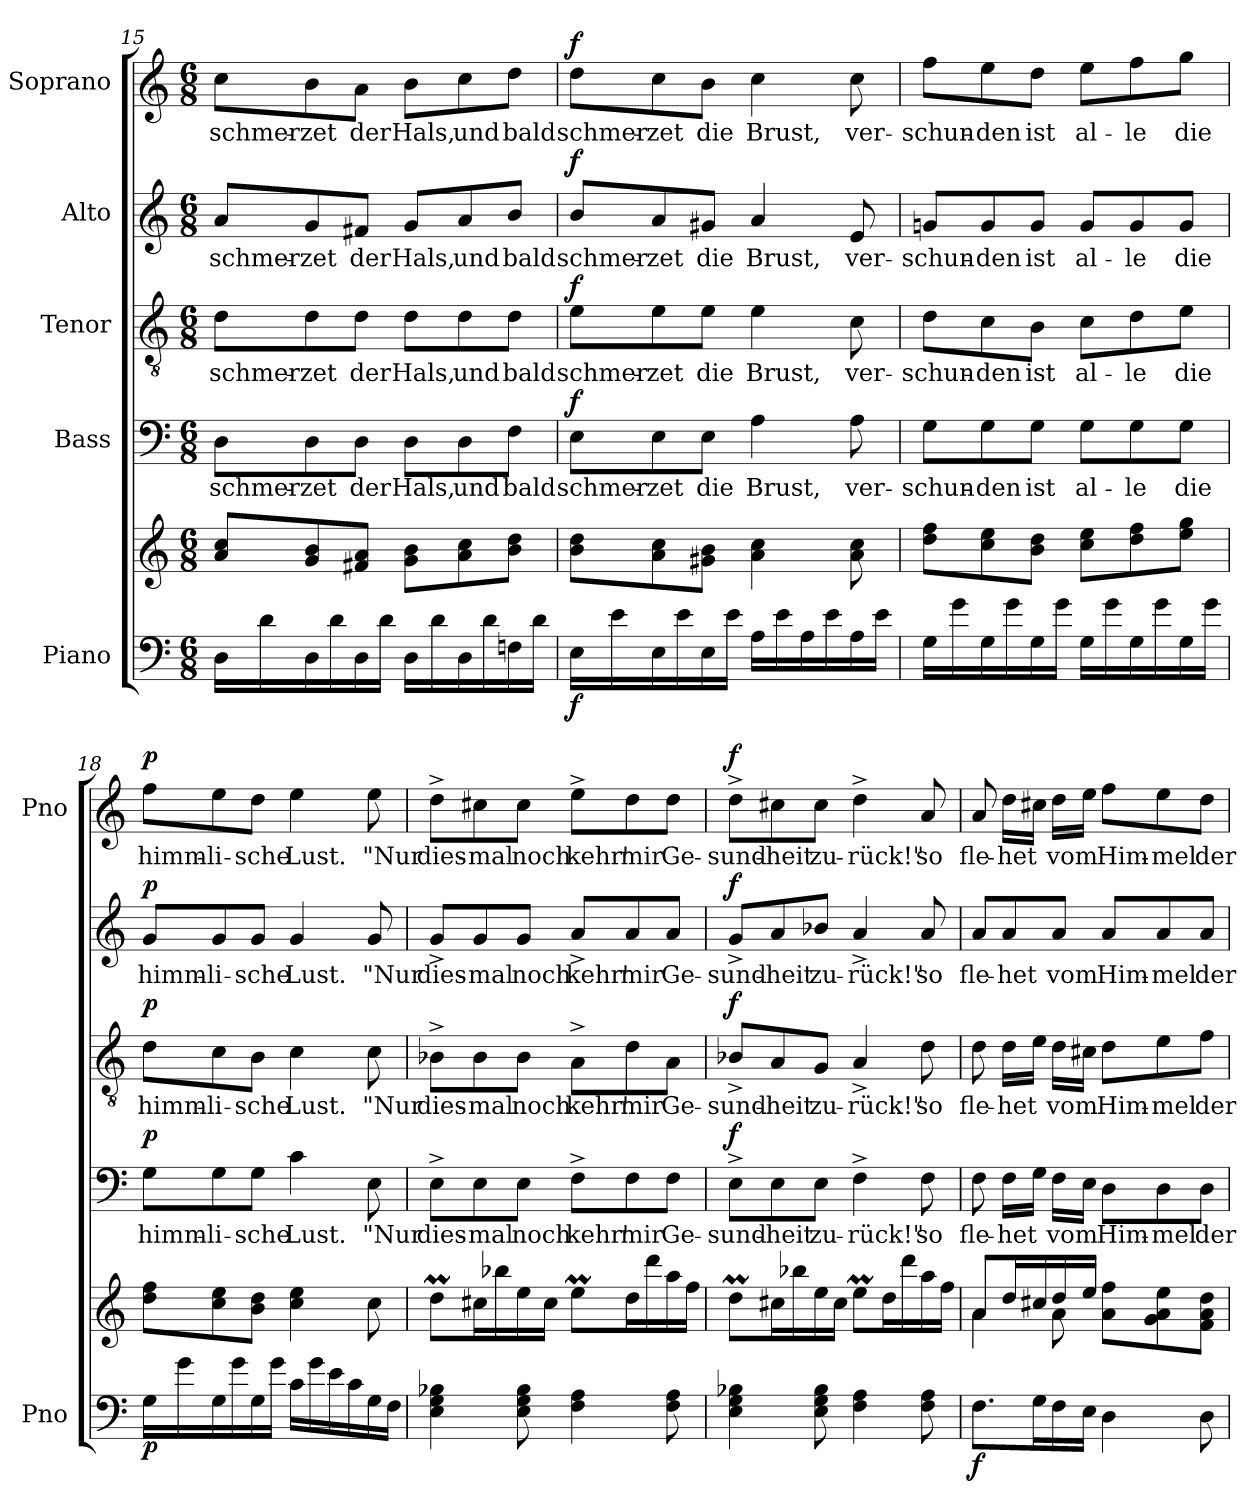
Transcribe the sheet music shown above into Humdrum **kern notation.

**kern	**kern	**dynam	**kern	**text	**dynam	**kern	**text	**dynam	**kern	**text	**dynam	**kern	**text	**dynam
*part5	*part5	*part5	*part4	*part4	*part4	*part3	*part3	*part3	*part2	*part2	*part2	*part1	*part1	*part1
*staff6	*staff5	*staff5/6	*staff4	*staff4	*staff4	*staff3	*staff3	*staff3	*staff2	*staff2	*staff2	*staff1	*staff1	*staff1
*I"Piano	*	*	*I"Bass	*	*	*I"Tenor	*	*	*I"Alto	*	*	*I"Soprano	*	*
*I'Pno	*	*	*	*	*	*	*	*	*	*	*	*I'Pno	*	*
!!LO:PB:g=z
*clefF4	*clefG2	*	*clefF4	*	*	*clefGv2	*	*	*clefG2	*	*	*clefG2	*	*
*k[]	*k[]	*	*k[]	*	*	*k[]	*	*	*k[]	*	*	*k[]	*	*
*M6/8	*M6/8	*	*M6/8	*	*	*M6/8	*	*	*M6/8	*	*	*M6/8	*	*
=15	=15	=15	=15	=15	=15	=15	=15	=15	=15	=15	=15	=15	=15	=15
!	!	!	!	!LO:LY:b	!	!	!LO:LY:b	!	!	!LO:LY:b	!	!	!LO:LY:b	!
16D\LL	8a/ 8cc/L	.	8D\L	schmer-	.	8d\L	schmer-	.	8a/L	schmer-	.	8cc\L	schmer-	.
16d\	.	.	.	.	.	.	.	.	.	.	.	.	.	.
!	!	!	!	!LO:LY:b	!	!	!LO:LY:b	!	!	!LO:LY:b	!	!	!LO:LY:b	!
16D\	8g/ 8b/	.	8D\	-zet	.	8d\	-zet	.	8g/	-zet	.	8b\	-zet	.
16d\	.	.	.	.	.	.	.	.	.	.	.	.	.	.
!	!	!	!	!LO:LY:b	!	!	!LO:LY:b	!	!	!LO:LY:b	!	!	!LO:LY:b	!
16D\	8f#X/ 8a/J	.	8D\J	der	.	8d\J	der	.	8f#X/J	der	.	8a\J	der	.
16d\JJ	.	.	.	.	.	.	.	.	.	.	.	.	.	.
!	!	!	!	!LO:LY:b	!	!	!LO:LY:b	!	!	!LO:LY:b	!	!	!LO:LY:b	!
16D\LL	8g\ 8b\L	.	8D\L	Hals,	.	8d\L	Hals,	.	8g/L	Hals,	.	8b\L	Hals,	.
16d\	.	.	.	.	.	.	.	.	.	.	.	.	.	.
!	!	!	!	!LO:LY:b	!	!	!LO:LY:b	!	!	!LO:LY:b	!	!	!LO:LY:b	!
16D\	8a\ 8cc\	.	8D\	und	.	8d\	und	.	8a/	und	.	8cc\	und	.
16d\	.	.	.	.	.	.	.	.	.	.	.	.	.	.
!	!	!	!	!LO:LY:b	!	!	!LO:LY:b	!	!	!LO:LY:b	!	!	!LO:LY:b	!
16Fn\	8b\ 8dd\J	.	8F\J	bald	.	8d\J	bald	.	8b/J	bald	.	8dd\J	bald	.
16d\JJ	.	.	.	.	.	.	.	.	.	.	.	.	.	.
=16	=16	=16	=16	=16	=16	=16	=16	=16	=16	=16	=16	=16	=16	=16
!	!	!LO:DY:b=2	!	!LO:LY:b	!LO:DY:b	!	!LO:LY:b	!LO:DY:b	!	!LO:LY:b	!LO:DY:b	!	!LO:LY:b	!LO:DY:b
16E\LL	8b\ 8dd\L	f	8E\L	schmer-	f	8e\L	schmer-	f	8b/L	schmer-	f	8dd\L	schmer-	f
16e\	.	.	.	.	.	.	.	.	.	.	.	.	.	.
!	!	!	!	!LO:LY:b	!	!	!LO:LY:b	!	!	!LO:LY:b	!	!	!LO:LY:b	!
16E\	8a\ 8cc\	.	8E\	-zet	.	8e\	-zet	.	8a/	-zet	.	8cc\	-zet	.
16e\	.	.	.	.	.	.	.	.	.	.	.	.	.	.
!	!	!	!	!LO:LY:b	!	!	!LO:LY:b	!	!	!LO:LY:b	!	!	!LO:LY:b	!
16E\	8g#X\ 8b\J	.	8E\J	die	.	8e\J	die	.	8g#X/J	die	.	8b\J	die	.
16e\JJ	.	.	.	.	.	.	.	.	.	.	.	.	.	.
!	!	!	!	!LO:LY:b	!	!	!LO:LY:b	!	!	!LO:LY:b	!	!	!LO:LY:b	!
16A\LL	4a\ 4cc\	.	4A\	Brust,	.	4e\	Brust,	.	4a/	Brust,	.	4cc\	Brust,	.
16e\	.	.	.	.	.	.	.	.	.	.	.	.	.	.
16A\	.	.	.	.	.	.	.	.	.	.	.	.	.	.
16e\	.	.	.	.	.	.	.	.	.	.	.	.	.	.
!	!	!	!	!LO:LY:b	!	!	!LO:LY:b	!	!	!LO:LY:b	!	!	!LO:LY:b	!
16A\	8a\ 8cc\	.	8A\	ver-	.	8c\	ver-	.	8e/	ver-	.	8cc\	ver-	.
16e\JJ	.	.	.	.	.	.	.	.	.	.	.	.	.	.
=17	=17	=17	=17	=17	=17	=17	=17	=17	=17	=17	=17	=17	=17	=17
!	!	!	!	!LO:LY:b	!	!	!LO:LY:b	!	!	!LO:LY:b	!	!	!LO:LY:b	!
16G\LL	8dd\ 8ff\L	.	8G\L	-schun-	.	8d\L	-schun-	.	8gn/L	-schun-	.	8ff\L	-schun-	.
16g\	.	.	.	.	.	.	.	.	.	.	.	.	.	.
!	!	!	!	!LO:LY:b	!	!	!LO:LY:b	!	!	!LO:LY:b	!	!	!LO:LY:b	!
16G\	8cc\ 8ee\	.	8G\	-den	.	8c\	-den	.	8g/	-den	.	8ee\	-den	.
16g\	.	.	.	.	.	.	.	.	.	.	.	.	.	.
!	!	!	!	!LO:LY:b	!	!	!LO:LY:b	!	!	!LO:LY:b	!	!	!LO:LY:b	!
16G\	8b\ 8dd\J	.	8G\J	ist	.	8B\J	ist	.	8g/J	ist	.	8dd\J	ist	.
16g\JJ	.	.	.	.	.	.	.	.	.	.	.	.	.	.
!	!	!	!	!LO:LY:b	!	!	!LO:LY:b	!	!	!LO:LY:b	!	!	!LO:LY:b	!
16G\LL	8cc\ 8ee\L	.	8G\L	al-	.	8c\L	al-	.	8g/L	al-	.	8ee\L	al-	.
16g\	.	.	.	.	.	.	.	.	.	.	.	.	.	.
!	!	!	!	!LO:LY:b	!	!	!LO:LY:b	!	!	!LO:LY:b	!	!	!LO:LY:b	!
16G\	8dd\ 8ff\	.	8G\	-le	.	8d\	-le	.	8g/	-le	.	8ff\	-le	.
16g\	.	.	.	.	.	.	.	.	.	.	.	.	.	.
!	!	!	!	!LO:LY:b	!	!	!LO:LY:b	!	!	!LO:LY:b	!	!	!LO:LY:b	!
16G\	8ee\ 8gg\J	.	8G\J	die	.	8e\J	die	.	8g/J	die	.	8gg\J	die	.
16g\JJ	.	.	.	.	.	.	.	.	.	.	.	.	.	.
!!LO:PB:g=z
=18	=18	=18	=18	=18	=18	=18	=18	=18	=18	=18	=18	=18	=18	=18
!	!	!LO:DY:b=2	!	!LO:LY:b	!LO:DY:b	!	!LO:LY:b	!LO:DY:b	!	!LO:LY:b	!LO:DY:b	!	!LO:LY:b	!LO:DY:b
16G\LL	8dd\ 8ff\L	p	8G\L	himm-	p	8d\L	himm-	p	8g/L	himm-	p	8ff\L	himm-	p
16g\	.	.	.	.	.	.	.	.	.	.	.	.	.	.
!	!	!	!	!LO:LY:b	!	!	!LO:LY:b	!	!	!LO:LY:b	!	!	!LO:LY:b	!
16G\	8cc\ 8ee\	.	8G\	-li-	.	8c\	-li-	.	8g/	-li-	.	8ee\	-li-	.
16g\	.	.	.	.	.	.	.	.	.	.	.	.	.	.
!	!	!	!	!LO:LY:b	!	!	!LO:LY:b	!	!	!LO:LY:b	!	!	!LO:LY:b	!
16G\	8b\ 8dd\J	.	8G\J	-sche	.	8B\J	-sche	.	8g/J	-sche	.	8dd\J	-sche	.
16g\JJ	.	.	.	.	.	.	.	.	.	.	.	.	.	.
!	!	!	!	!LO:LY:b	!	!	!LO:LY:b	!	!	!LO:LY:b	!	!	!LO:LY:b	!
16c\LL	4cc\ 4ee\	.	4c\	Lust.	.	4c\	Lust.	.	4g/	Lust.	.	4ee\	Lust.	.
16g\	.	.	.	.	.	.	.	.	.	.	.	.	.	.
16e\	.	.	.	.	.	.	.	.	.	.	.	.	.	.
16c\	.	.	.	.	.	.	.	.	.	.	.	.	.	.
!	!	!	!	!LO:LY:b	!	!	!LO:LY:b	!	!	!LO:LY:b	!	!	!LO:LY:b	!
16G\	8cc\	.	8E\	"Nur	.	8c\	"Nur	.	8g/	"Nur	.	8ee\	"Nur	.
16F\JJ	.	.	.	.	.	.	.	.	.	.	.	.	.	.
=19	=19	=19	=19	=19	=19	=19	=19	=19	=19	=19	=19	=19	=19	=19
!	!	!	!	!LO:LY:b	!	!	!LO:LY:b	!	!	!LO:LY:b	!	!	!LO:LY:b	!
4E\ 4G\ 4B-X\	8ddM\L	.	8E^\L	dies-	.	8B-X^\L	dies-	.	8g^/L	dies-	.	8dd^\L	dies-	.
!	!	!	!	!LO:LY:b	!	!	!LO:LY:b	!	!	!LO:LY:b	!	!	!LO:LY:b	!
.	16cc#X\L	.	8E\	-mal	.	8B-\	-mal	.	8g/	-mal	.	8cc#X\	-mal	.
.	16bb-X\	.	.	.	.	.	.	.	.	.	.	.	.	.
!	!	!	!	!LO:LY:b	!	!	!LO:LY:b	!	!	!LO:LY:b	!	!	!LO:LY:b	!
8E\ 8G\ 8B-\	16ee\	.	8E\J	noch	.	8B-\J	noch	.	8g/J	noch	.	8cc#\J	noch	.
.	16cc#\JJ	.	.	.	.	.	.	.	.	.	.	.	.	.
!	!	!	!	!LO:LY:b	!	!	!LO:LY:b	!	!	!LO:LY:b	!	!	!LO:LY:b	!
4F\ 4A\	8eem\L	.	8F^\L	kehr'	.	8A^\L	kehr'	.	8a^/L	kehr'	.	8ee^\L	kehr'	.
!	!	!	!	!LO:LY:b	!	!	!LO:LY:b	!	!	!LO:LY:b	!	!	!LO:LY:b	!
.	16dd\L	.	8F\	mir	.	8d\	mir	.	8a/	mir	.	8dd\	mir	.
.	16ddd\	.	.	.	.	.	.	.	.	.	.	.	.	.
!	!	!	!	!LO:LY:b	!	!	!LO:LY:b	!	!	!LO:LY:b	!	!	!LO:LY:b	!
8F\ 8A\	16aa\	.	8F\J	Ge-	.	8A\J	Ge-	.	8a/J	Ge-	.	8dd\J	Ge-	.
.	16ff\JJ	.	.	.	.	.	.	.	.	.	.	.	.	.
=20	=20	=20	=20	=20	=20	=20	=20	=20	=20	=20	=20	=20	=20	=20
!	!	!	!	!LO:LY:b	!LO:DY:b	!	!LO:LY:b	!LO:DY:b	!	!LO:LY:b	!LO:DY:b	!	!LO:LY:b	!LO:DY:b
4E\ 4G\ 4B-X\	8ddM\L	.	8E^\L	-sund-	f	8B-X^/L	-sund-	f	8g^/L	-sund-	f	8dd^\L	-sund-	f
!	!	!	!	!LO:LY:b	!	!	!LO:LY:b	!	!	!LO:LY:b	!	!	!LO:LY:b	!
.	16cc#X\L	.	8E\	-heit	.	8A/	-heit	.	8a/	-heit	.	8cc#X\	-heit	.
.	16bb-X\	.	.	.	.	.	.	.	.	.	.	.	.	.
!	!	!	!	!LO:LY:b	!	!	!LO:LY:b	!	!	!LO:LY:b	!	!	!LO:LY:b	!
8E\ 8G\ 8B-\	16ee\	.	8E\J	zu-	.	8G/J	zu-	.	8b-X/J	zu-	.	8cc#\J	zu-	.
.	16cc#\JJ	.	.	.	.	.	.	.	.	.	.	.	.	.
!	!	!	!	!LO:LY:b	!	!	!LO:LY:b	!	!	!LO:LY:b	!	!	!LO:LY:b	!
4F\ 4A\	8eem\L	.	4F^\	-rück!"	.	4A^/	-rück!"	.	4a^/	-rück!"	.	4dd^\	-rück!"	.
.	16dd\L	.	.	.	.	.	.	.	.	.	.	.	.	.
.	16ddd\	.	.	.	.	.	.	.	.	.	.	.	.	.
!	!	!	!	!LO:LY:b	!	!	!LO:LY:b	!	!	!LO:LY:b	!	!	!LO:LY:b	!
8F\ 8A\	16aa\	.	8F\	so	.	8d\	so	.	8a/	so	.	8a/	so	.
.	16ff\JJ	.	.	.	.	.	.	.	.	.	.	.	.	.
!!LO:PB:g=z
=21	=21	=21	=21	=21	=21	=21	=21	=21	=21	=21	=21	=21	=21	=21
*	*^	*	*	*	*	*	*	*	*	*	*	*	*	*
!	!	!	!LO:DY:b=2	!	!LO:LY:b	!	!	!LO:LY:b	!	!	!LO:LY:b	!	!	!LO:LY:b	!
8.F\L	8a/L	4a\	f	8F\	fle-	.	8d\	fle-	.	8a/L	fle-	.	8a/	fle-	.
!	!	!	!	!	!LO:LY:b	!	!	!LO:LY:b	!	!	!LO:LY:b	!	!	!LO:LY:b	!
.	16dd/L	.	.	16F\LL	-het	.	16d\LL	-het	.	8a/	-het	.	16dd\LL	-het	.
16G\L	16cc#X/	.	.	16G\JJ	.	.	16e\JJ	.	.	.	.	.	16cc#X\JJ	.	.
!	!	!	!	!	!LO:LY:b	!	!	!LO:LY:b	!	!	!LO:LY:b	!	!	!LO:LY:b	!
16F\	16dd/	8a\	.	16F\LL	vom	.	16d\LL	vom	.	8a/J	vom	.	16dd\LL	vom	.
16E\JJ	16ee/JJ	.	.	16E\JJ	.	.	16c#X\JJ	.	.	.	.	.	16ee\JJ	.	.
!	!	!	!	!	!LO:LY:b	!	!	!LO:LY:b	!	!	!LO:LY:b	!	!	!LO:LY:b	!
4D\	8a\ 8ff\L	4.ryy	.	8D\L	Him-	.	8d\L	Him-	.	8a/L	Him-	.	8ff\L	Him-	.
!	!	!	!	!	!LO:LY:b	!	!	!LO:LY:b	!	!	!LO:LY:b	!	!	!LO:LY:b	!
.	8g\ 8a\ 8ee\	.	.	8D\	-mel	.	8e\	-mel	.	8a/	-mel	.	8ee\	-mel	.
!	!	!	!	!	!LO:LY:b	!	!	!LO:LY:b	!	!	!LO:LY:b	!	!	!LO:LY:b	!
8D\	8f\ 8a\ 8dd\J	.	.	8D\J	der	.	8f\J	der	.	8a/J	der	.	8dd\J	der	.
*	*v	*v	*	*	*	*	*	*	*	*	*	*	*	*	*
=	=	=	=	=	=	=	=	=	=	=	=	=	=	=
*-	*-	*-	*-	*-	*-	*-	*-	*-	*-	*-	*-	*-	*-	*-
